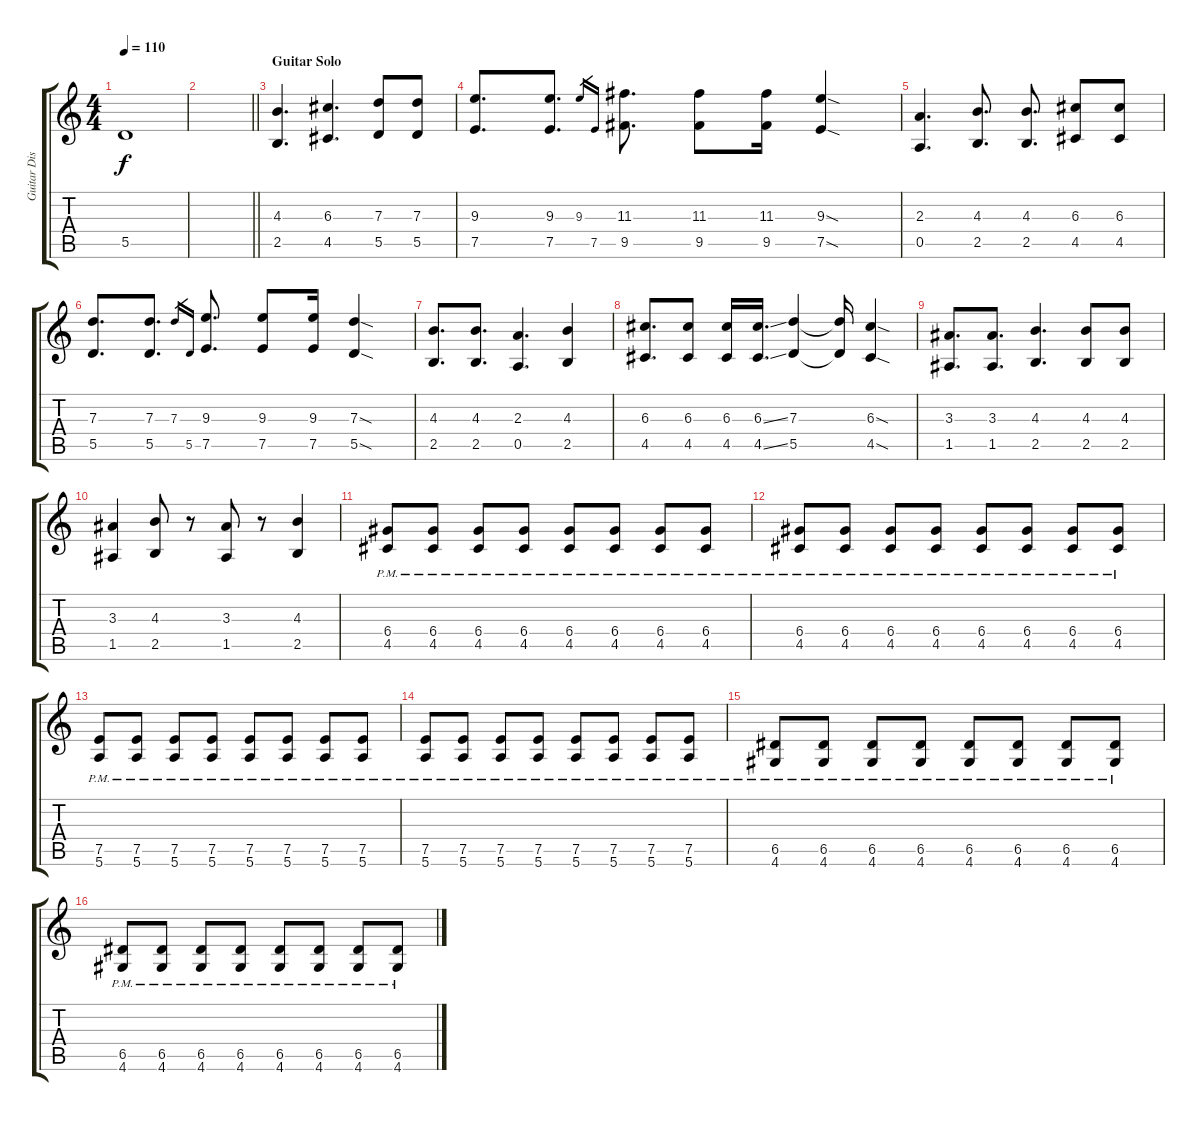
\track ("Guitar Distorsi" "Guitar Dis") {instrument overdrivenguitar}
\staff {score tabs}
\tuning (E4 B3 G3 D3 A2 E2) {hide}
\ts (4 4)
\tempo 110
\clef g2
\ks c
5.5.1{dy f} |
\barLineRight lightlight
|
\section ("" "Guitar Solo")
(4.3 2.5).4{d volume 10 instrument overdrivenguitar} (6.3 4.5).4{d} (7.3 5.5).8 (7.3 5.5).8 |
(9.3 7.5).8{d} (9.3 7.5).8{d} 9.3.16{gr} 7.5.16{gr} (11.3 9.5).8{d} (11.3 9.5).8 (11.3 9.5).16 (9.3{sod} 7.5{sod}).4 |
(2.3 0.5).4{d} (4.3 2.5).8{d} (4.3 2.5).8{d} (6.3 4.5).8 (6.3 4.5).8 |
(7.3 5.5).8{d} (7.3 5.5).8{d} 7.3.16{gr} 5.5.16{gr} (9.3 7.5).8{d} (9.3 7.5).8 (9.3 7.5).16 (7.3{sod} 5.5{sod}).4 |
(4.3 2.5).8{d} (4.3 2.5).8{d} (2.3 0.5).4{d} (4.3 2.5).4 |
(6.3 4.5).8{d} (6.3 4.5).8 (6.3 4.5).16 (6.3{ss} 4.5{ss}).16{d} (7.3 5.5).4 (7.3{t} 5.5{t}).16 (6.3{sod} 4.5{sod}).4 |
(3.3 1.5).8{d} (3.3 1.5).8{d} (4.3 2.5).4{d} (4.3 2.5).8 (4.3 2.5).8 |
(3.3 1.5).4 (4.3 2.5).8 r.8 (3.3 1.5).8 r.8 (4.3 2.5).4 |
(6.4{pm} 4.5{pm}).8 (6.4{pm} 4.5{pm}).8 (6.4{pm} 4.5{pm}).8 (6.4{pm} 4.5{pm}).8 (6.4{pm} 4.5{pm}).8 (6.4{pm} 4.5{pm}).8 (6.4{pm} 4.5{pm}).8 (6.4{pm} 4.5{pm}).8 |
(6.4{pm} 4.5{pm}).8 (6.4{pm} 4.5{pm}).8 (6.4{pm} 4.5{pm}).8 (6.4{pm} 4.5{pm}).8 (6.4{pm} 4.5{pm}).8 (6.4{pm} 4.5{pm}).8 (6.4{pm} 4.5{pm}).8 (6.4{pm} 4.5{pm}).8 |
(7.5{pm} 5.6{pm}).8 (7.5{pm} 5.6{pm}).8 (7.5{pm} 5.6{pm}).8 (7.5{pm} 5.6{pm}).8 (7.5{pm} 5.6{pm}).8 (7.5{pm} 5.6{pm}).8 (7.5{pm} 5.6{pm}).8 (7.5{pm} 5.6{pm}).8 |
(7.5{pm} 5.6{pm}).8 (7.5{pm} 5.6{pm}).8 (7.5{pm} 5.6{pm}).8 (7.5{pm} 5.6{pm}).8 (7.5{pm} 5.6{pm}).8 (7.5{pm} 5.6{pm}).8 (7.5{pm} 5.6{pm}).8 (7.5{pm} 5.6{pm}).8 |
(6.5{pm} 4.6{pm}).8 (6.5{pm} 4.6{pm}).8 (6.5{pm} 4.6{pm}).8 (6.5{pm} 4.6{pm}).8 (6.5{pm} 4.6{pm}).8 (6.5{pm} 4.6{pm}).8 (6.5{pm} 4.6{pm}).8 (6.5{pm} 4.6{pm}).8 |
(6.5{pm} 4.6{pm}).8 (6.5{pm} 4.6{pm}).8 (6.5{pm} 4.6{pm}).8 (6.5{pm} 4.6{pm}).8 (6.5{pm} 4.6{pm}).8 (6.5{pm} 4.6{pm}).8 (6.5{pm} 4.6{pm}).8 (6.5{pm} 4.6{pm}).8
